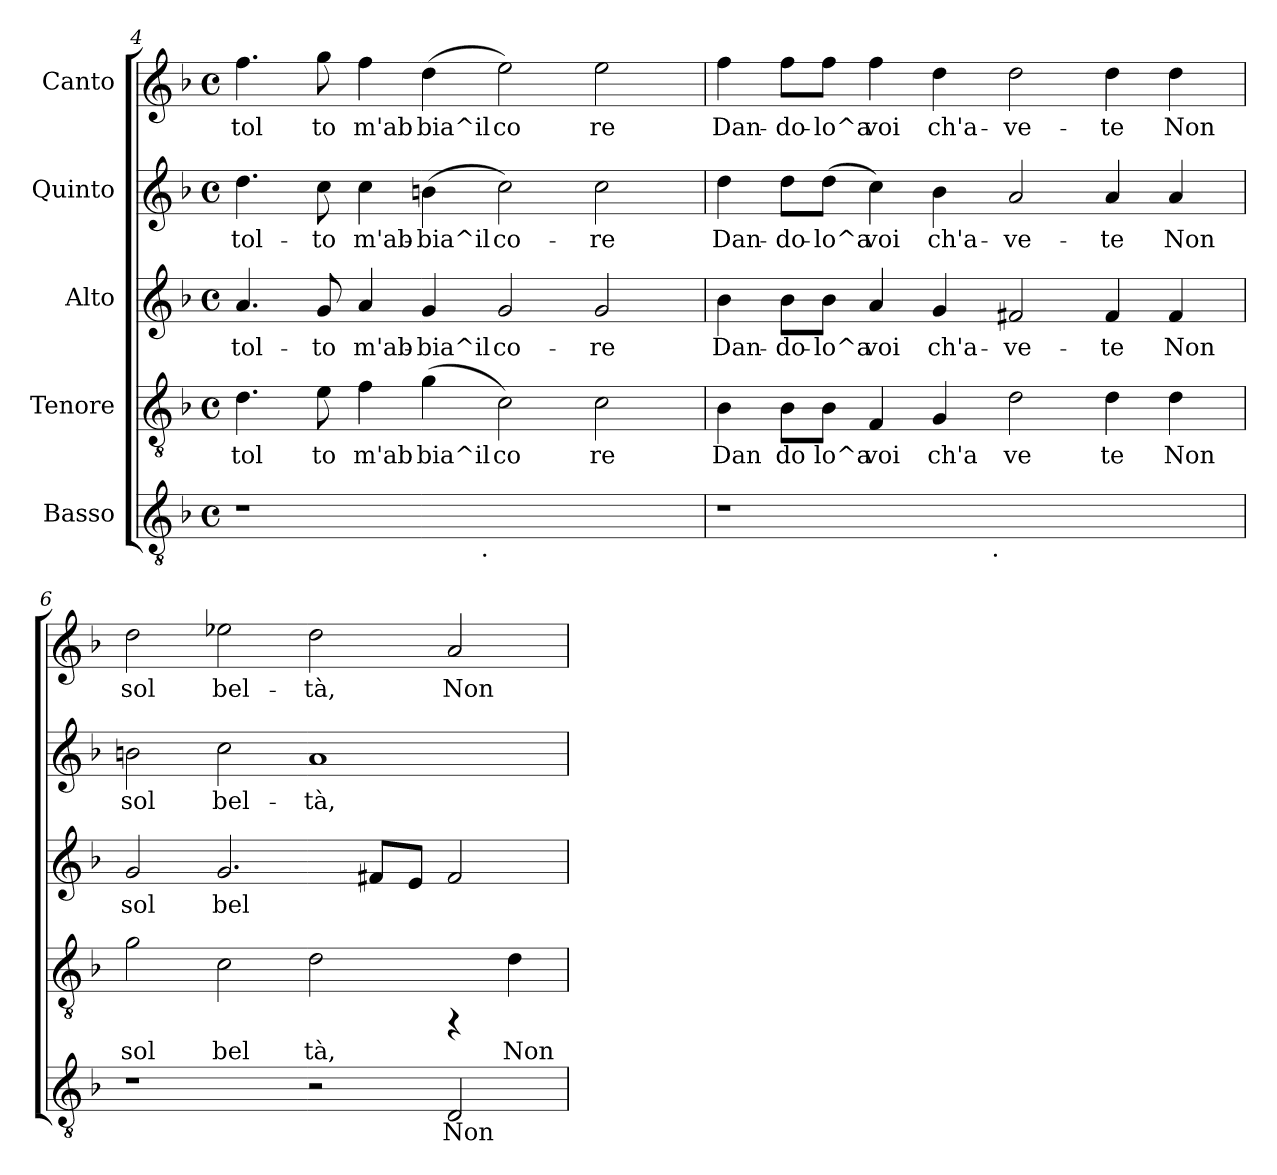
**kern	**text	**kern	**text	**kern	**text	**kern	**text	**kern	**text
*part5	*part5	*part4	*part4	*part3	*part3	*part2	*part2	*part1	*part1
*staff5	*staff5	*staff4	*staff4	*staff3	*staff3	*staff2	*staff2	*staff1	*staff1
*I"Basso	*	*I"Tenore	*	*I"Alto	*	*I"Quinto	*	*I"Canto	*
*clefGv2	*	*clefGv2	*	*clefG2	*	*clefG2	*	*clefG2	*
*k[b-]	*	*k[b-]	*	*k[b-]	*	*k[b-]	*	*k[b-]	*
*F:	*	*F:	*	*F:	*	*F:	*	*F:	*
*M4/4	*	*M4/4	*	*M4/4	*	*M4/4	*	*M4/4	*
*met(c)	*	*met(c)	*	*met(c)	*	*met(c)	*	*met(c)	*
=4	=4	=4	=4	=4	=4	=4	=4	=4	=4
!	!	!	!LO:LY:b:cj	!	!LO:LY:b:cj	!	!LO:LY:b:cj	!	!LO:LY:b:cj
*^	*	*	*	*	*	*	*	*	*
1r	2ryy	.	4.d\	tol	4.a/	tol-	4.dd\	tol-	4.ff\	tol
!	!	!	!	!LO:LY:b:cj	!	!LO:LY:b:cj	!	!LO:LY:b:cj	!	!LO:LY:b:cj
.	.	.	8e\	to	8g/	-to	8cc\	-to	8gg\	to
!	!	!	!	!LO:LY:b:cj	!	!LO:LY:b:cj	!	!LO:LY:b:cj	!	!LO:LY:b:cj
.	4...ryy	.	4f\	m'ab	4a/	m'ab-	4cc\	m'ab-	4ff\	m'ab
!	!	!	!	!LO:LY:b:cj	!	!LO:LY:b:cj	!	!LO:LY:b:cj	!	!LO:LY:b:cj
.	.	.	(<4g\	bia^il	4g/	-bia^il	(<4bn\	-bia^il	(<4dd\	bia^il
!	!LO:TX:b:t=.	!	!	!	!	!	!	!	!	!
.	1ryy	.	.	.	.	.	.	.	.	.
!	!	!	!	!LO:LY:b:cj	!	!LO:LY:b:cj	!	!LO:LY:b:cj	!	!LO:LY:b:cj
1ryy	.	.	2c\)	co	2g/	co-	2cc\)	co-	2ee\)	co
!	!	!	!	!LO:LY:b:cj	!	!LO:LY:b:cj	!	!LO:LY:b:cj	!	!LO:LY:b:cj
.	.	.	2c\	re	2g/	-re	2cc\	-re	2ee\	re
.	32ryy	.	.	.	.	.	.	.	.	.
!!LO:LB:g=z
=5	=5	=5	=5	=5	=5	=5	=5	=5	=5	=5
!	!	!	!	!LO:LY:b:cj	!	!LO:LY:b:cj	!	!LO:LY:b:cj	!	!LO:LY:b:cj
1r	2ryy	.	4B-\	Dan	4b-\	Dan-	4dd\	Dan-	4ff\	Dan-
!	!	!	!	!LO:LY:b:cj	!	!LO:LY:b:cj	!	!LO:LY:b:cj	!	!LO:LY:b:cj
.	.	.	8B-\L	do	8b-\L	-do-	8dd\L	-do-	8ff\L	-do-
!	!	!	!	!LO:LY:b:cj	!	!LO:LY:b:cj	!	!LO:LY:b:cj	!	!LO:LY:b:cj
.	.	.	8B-\J	lo^a	8b-\J	-lo^a	(<8dd\J	-lo^a	8ff\J	-lo^a
!	!	!	!	!LO:LY:b:cj	!	!LO:LY:b:cj	!	!LO:LY:b:cj	!	!LO:LY:b:cj
.	4...ryy	.	4F/	voi	4a/	voi	4cc\)	voi	4ff\	voi
!	!	!	!	!LO:LY:b:cj	!	!LO:LY:b:cj	!	!LO:LY:b:cj	!	!LO:LY:b:cj
.	.	.	4G/	ch'a	4g/	ch'a-	4b-\	ch'a-	4dd\	ch'a-
!	!LO:TX:b:t=.	!	!	!	!	!	!	!	!	!
.	1ryy	.	.	.	.	.	.	.	.	.
!	!	!	!	!LO:LY:b:cj	!	!LO:LY:b:cj	!	!LO:LY:b:cj	!	!LO:LY:b:cj
1ryy	.	.	2d\	ve	2f#X/	-ve-	2a/	-ve-	2dd\	-ve-
!	!	!	!	!LO:LY:b:cj	!	!LO:LY:b:cj	!	!LO:LY:b:cj	!	!LO:LY:b:cj
.	.	.	4d\	te	4f#/	-te	4a/	-te	4dd\	-te
!	!	!	!	!LO:LY:b:cj	!	!LO:LY:b:cj	!	!LO:LY:b:cj	!	!LO:LY:b:cj
.	.	.	4d\	Non	4f#/	Non	4a/	Non	4dd\	Non
.	32ryy	.	.	.	.	.	.	.	.	.
=6	=6	=6	=6	=6	=6	=6	=6	=6	=6	=6
!	!	!	!	!LO:LY:b:cj	!	!LO:LY:b:cj	!	!LO:LY:b:cj	!	!LO:LY:b:cj
*v	*v	*	*	*	*	*	*	*	*	*
1r	.	2g\	sol	2g/	sol	2bn\	sol	2dd\	sol
!	!	!	!LO:LY:b:cj	!	!LO:LY:b:cj	!	!LO:LY:b:cj	!	!LO:LY:b:cj
.	.	2c\	bel	2.g/	bel-	2cc\	bel-	2ee-X\	bel-
!	!	!	!LO:LY:b:cj	!	!	!	!LO:LY:b:cj	!	!LO:LY:b:cj
2r	.	2d\	tà,	.	.	1a	-tà,	2dd\	-tà,
!	!	!	!	!	!LO:LY:b:cj	!	!	!	!
.	.	.	.	8f#X/L	--	.	.	.	.
!	!	!	!	!	!LO:LY:b:cj	!	!	!	!
.	.	.	.	8e/J	--	.	.	.	.
!	!LO:LY:b:cj	!	!	!	!LO:LY:b:cj	!	!	!	!LO:LY:b:cj
2D/	Non	4rFF	.	2f#/	--	.	.	2a/	Non
!	!	!	!LO:LY:b:cj	!	!	!	!	!	!
.	.	4d\	Non	.	.	.	.	.	.
=	=	=	=	=	=	=	=	=	=
*-	*-	*-	*-	*-	*-	*-	*-	*-	*-
